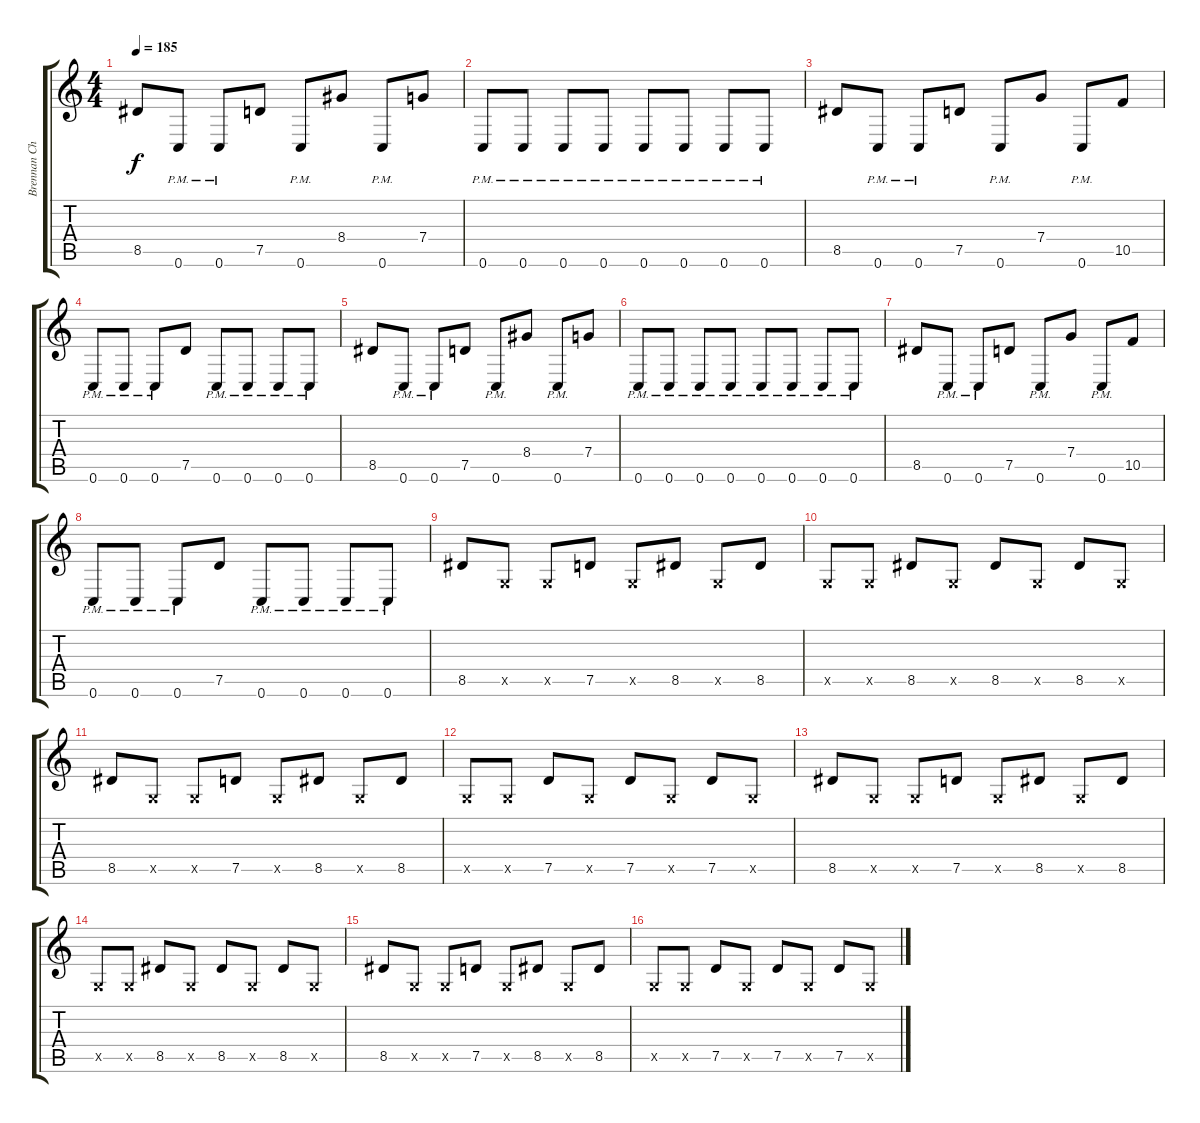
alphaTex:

\track ("Brennan Chaulk 1" "Brennan Ch") {instrument distortionguitar}
\staff {score tabs}
\tuning (D4 A3 F3 C3 G2 C2) {hide}
\ts (4 4)
\tempo 185
\clef g2
\ks c
8.5.8{dy f} 0.6{pm}.8 0.6{pm}.8 7.5.8 0.6{pm}.8 8.4.8 0.6{pm}.8 7.4.8 |
0.6{pm}.8 0.6{pm}.8 0.6{pm}.8 0.6{pm}.8 0.6{pm}.8 0.6{pm}.8 0.6{pm}.8 0.6{pm}.8 |
8.5.8 0.6{pm}.8 0.6{pm}.8 7.5.8 0.6{pm}.8 7.4.8 0.6{pm}.8 10.5.8 |
0.6{pm}.8 0.6{pm}.8 0.6{pm}.8 7.5.8 0.6{pm}.8 0.6{pm}.8 0.6{pm}.8 0.6{pm}.8 |
8.5.8 0.6{pm}.8 0.6{pm}.8 7.5.8 0.6{pm}.8 8.4.8 0.6{pm}.8 7.4.8 |
0.6{pm}.8 0.6{pm}.8 0.6{pm}.8 0.6{pm}.8 0.6{pm}.8 0.6{pm}.8 0.6{pm}.8 0.6{pm}.8 |
8.5.8 0.6{pm}.8 0.6{pm}.8 7.5.8 0.6{pm}.8 7.4.8 0.6{pm}.8 10.5.8 |
0.6{pm}.8 0.6{pm}.8 0.6{pm}.8 7.5.8 0.6{pm}.8 0.6{pm}.8 0.6{pm}.8 0.6{pm}.8 |
8.5.8 0.5{x}.8 0.5{x}.8 7.5.8 0.5{x}.8 8.5.8 0.5{x}.8 8.5.8 |
0.5{x}.8 0.5{x}.8 8.5.8 0.5{x}.8 8.5.8 0.5{x}.8 8.5.8 0.5{x}.8 |
8.5.8 0.5{x}.8 0.5{x}.8 7.5.8 0.5{x}.8 8.5.8 0.5{x}.8 8.5.8 |
0.5{x}.8 0.5{x}.8 7.5.8 0.5{x}.8 7.5.8 0.5{x}.8 7.5.8 0.5{x}.8 |
8.5.8 0.5{x}.8 0.5{x}.8 7.5.8 0.5{x}.8 8.5.8 0.5{x}.8 8.5.8 |
0.5{x}.8 0.5{x}.8 8.5.8 0.5{x}.8 8.5.8 0.5{x}.8 8.5.8 0.5{x}.8 |
8.5.8 0.5{x}.8 0.5{x}.8 7.5.8 0.5{x}.8 8.5.8 0.5{x}.8 8.5.8 |
0.5{x}.8 0.5{x}.8 7.5.8 0.5{x}.8 7.5.8 0.5{x}.8 7.5.8 0.5{x}.8
